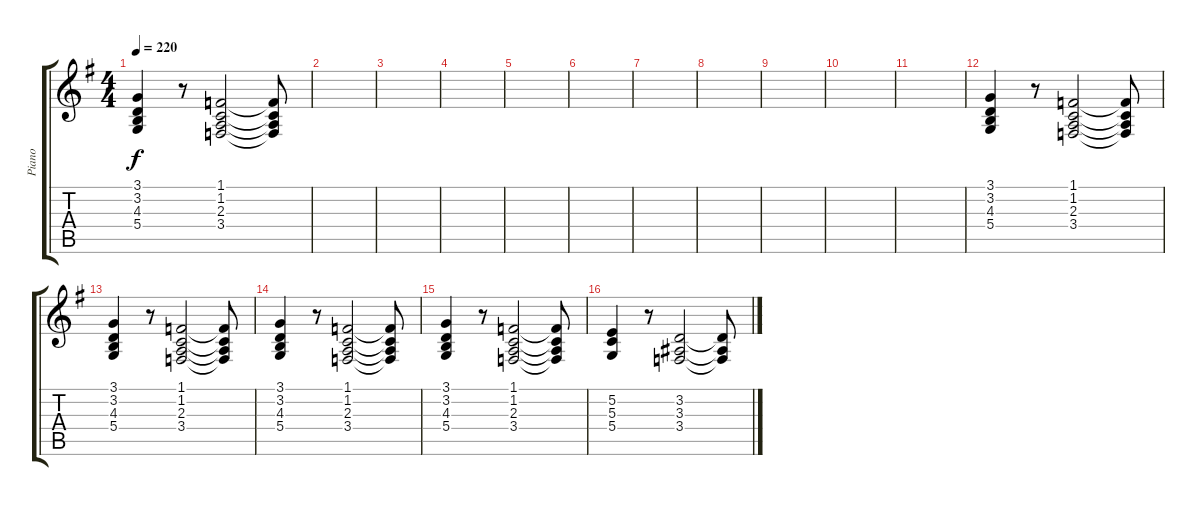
\track ("Piano" "Piano") {instrument brightacousticpiano}
\staff {score tabs}
\tuning (E4 B3 G3 D3 A2 E2) {hide}
\ts (4 4)
\tempo 220
\clef g2
\ks g
(3.1 3.2 4.3 5.4).4{dy f} r.8 (1.1 1.2 2.3 3.4).2 (1.1{t} 1.2{t} 2.3{t} 3.4{t}).8 |
|
|
|
|
|
|
|
|
|
|
(3.1 3.2 4.3 5.4).4 r.8 (1.1 1.2 2.3 3.4).2 (1.1{t} 1.2{t} 2.3{t} 3.4{t}).8 |
(3.1 3.2 4.3 5.4).4 r.8 (1.1 1.2 2.3 3.4).2 (1.1{t} 1.2{t} 2.3{t} 3.4{t}).8 |
(3.1 3.2 4.3 5.4).4 r.8 (1.1 1.2 2.3 3.4).2 (1.1{t} 1.2{t} 2.3{t} 3.4{t}).8 |
(3.1 3.2 4.3 5.4).4 r.8 (1.1 1.2 2.3 3.4).2 (1.1{t} 1.2{t} 2.3{t} 3.4{t}).8 |
(5.2 5.3 5.4).4 r.8 (3.2 3.3 3.4).2 (3.2{t} 3.3{t} 3.4{t}).8
